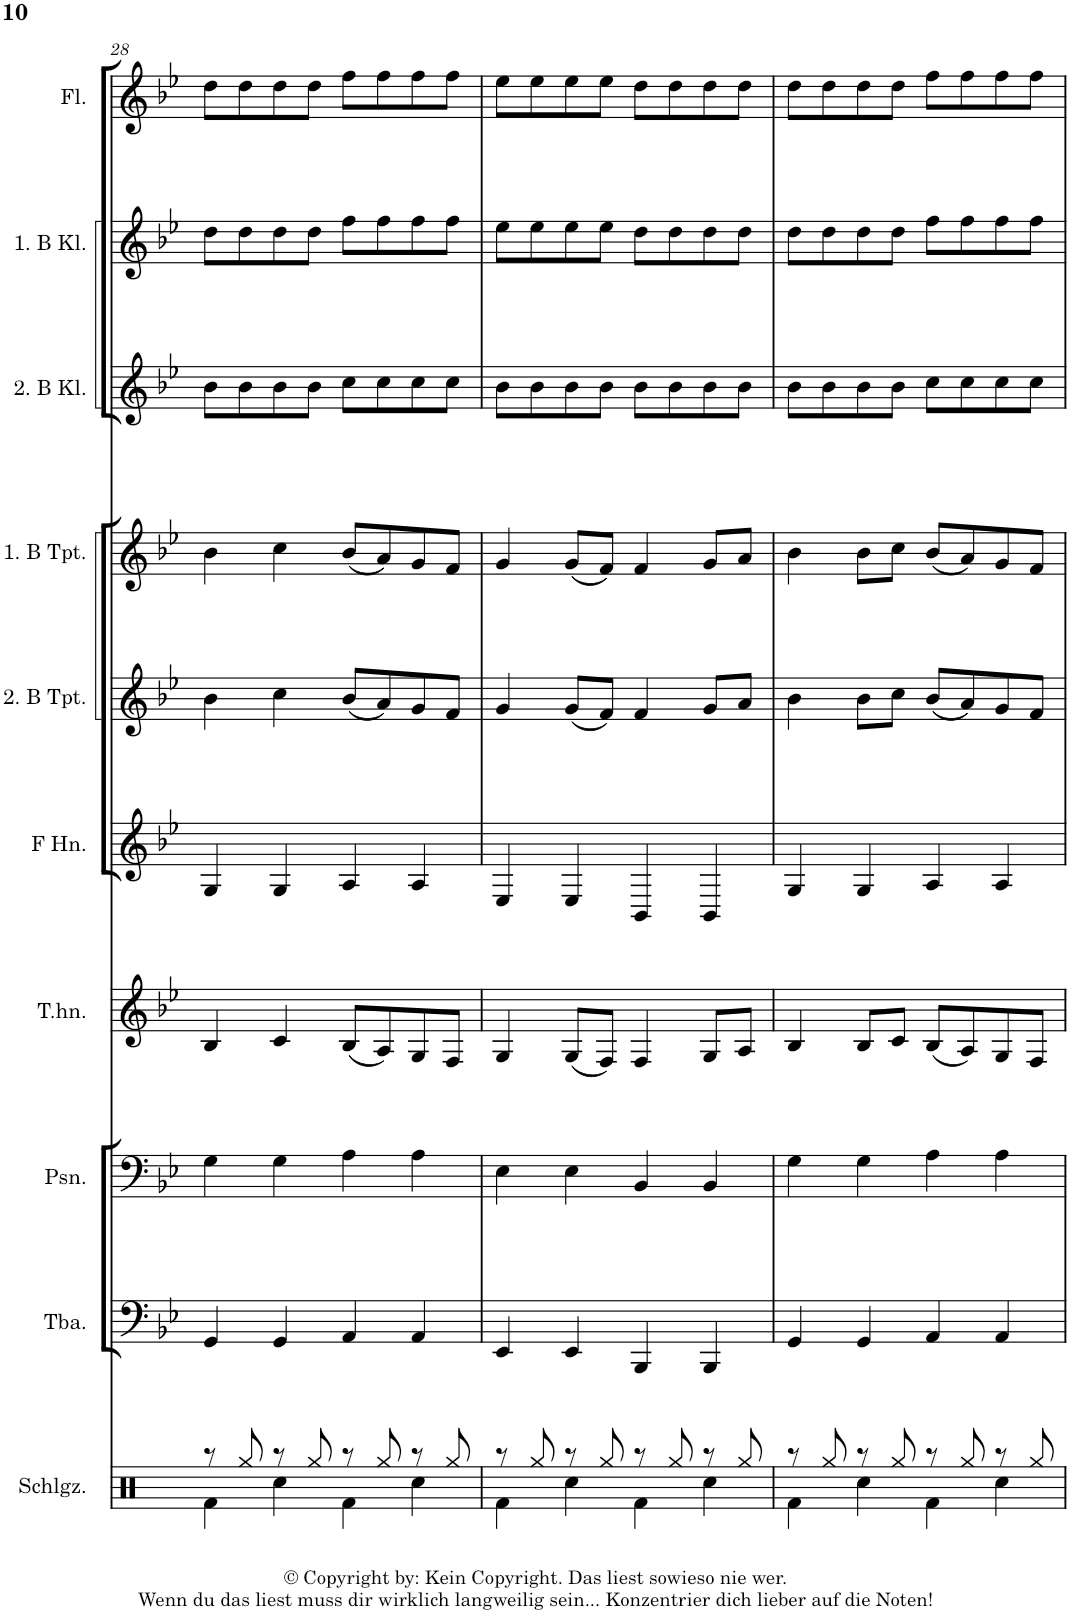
**kern	**kern	**kern	**kern	**kern	**kern	**kern	**kern	**kern	**kern
*part10	*part9	*part8	*part7	*part6	*part5	*part4	*part3	*part2	*part1
*staff10	*staff9	*staff8	*staff7	*staff6	*staff5	*staff4	*staff3	*staff2	*staff1
*I"Schlagzeug	*I"Tuba	*I"Posaune	*I"Tenorhorn	*I"Horn in F	*I"2. Trompete in B	*I"1. Trompete in B	*I"2. Klarinette in B	*I"1. Klarinette in B	*I"Flöte
*I'Schlgz.	*I'Tba.	*I'Psn.	*I'T.hn.	*	*	*	*	*	*I'Fl.
!!LO:PB:g=z
*clefX	*clefF4	*clefF4	*clefG2	*clefG2	*clefG2	*clefG2	*clefG2	*clefG2	*clefG2
*	*	*	*ITrd4c7	*ITrd4c7	*ITrd1c2	*ITrd1c2	*ITrd1c2	*ITrd1c2	*
*k[]	*k[b-e-]	*k[b-e-]	*k[b-e-]	*k[b-e-]	*k[b-e-]	*k[b-e-]	*k[b-e-]	*k[b-e-]	*k[b-e-]
*M4/4	*M4/4	*M4/4	*M4/4	*M4/4	*M4/4	*M4/4	*M4/4	*M4/4	*M4/4
=28	=28	=28	=28	=28	=28	=28	=28	=28	=28
*^	*	*	*	*	*	*	*	*	*
8r	4Rf\	4GG/	4G\	4B-/	4G/	4b-\	4b-\	8b-\L	8dd\L	8dd\L
8Rgg/	.	.	.	.	.	.	.	8b-\	8dd\	8dd\
8r	4Rcc\	4GG/	4G\	4c/	4G/	4cc\	4cc\	8b-\	8dd\	8dd\
8Rgg/	.	.	.	.	.	.	.	8b-\J	8dd\J	8dd\J
8r	4Rf\	4AA/	4A\	(8B-/L	4A/	(8b-/L	(8b-/L	8cc\L	8ff\L	8ff\L
8Rgg/	.	.	.	8A/)	.	8a/)	8a/)	8cc\	8ff\	8ff\
8r	4Rcc\	4AA/	4A\	8G/	4A/	8g/	8g/	8cc\	8ff\	8ff\
8Rgg/	.	.	.	8F/J	.	8f/J	8f/J	8cc\J	8ff\J	8ff\J
=29	=29	=29	=29	=29	=29	=29	=29	=29	=29	=29
8r	4Rf\	4EE-/	4E-\	4G/	4E-/	4g/	4g/	8b-\L	8ee-\L	8ee-\L
8Rgg/	.	.	.	.	.	.	.	8b-\	8ee-\	8ee-\
8r	4Rcc\	4EE-/	4E-\	(8G/L	4E-/	(8g/L	(8g/L	8b-\	8ee-\	8ee-\
8Rgg/	.	.	.	8F/J)	.	8f/J)	8f/J)	8b-\J	8ee-\J	8ee-\J
8r	4Rf\	4BBB-/	4BB-/	4F/	4BB-/	4f/	4f/	8b-\L	8dd\L	8dd\L
8Rgg/	.	.	.	.	.	.	.	8b-\	8dd\	8dd\
8r	4Rcc\	4BBB-/	4BB-/	8G/L	4BB-/	8g/L	8g/L	8b-\	8dd\	8dd\
8Rgg/	.	.	.	8A/J	.	8a/J	8a/J	8b-\J	8dd\J	8dd\J
=30	=30	=30	=30	=30	=30	=30	=30	=30	=30	=30
8r	4Rf\	4GG/	4G\	4B-/	4G/	4b-\	4b-\	8b-\L	8dd\L	8dd\L
8Rgg/	.	.	.	.	.	.	.	8b-\	8dd\	8dd\
8r	4Rcc\	4GG/	4G\	8B-/L	4G/	8b-\L	8b-\L	8b-\	8dd\	8dd\
8Rgg/	.	.	.	8c/J	.	8cc\J	8cc\J	8b-\J	8dd\J	8dd\J
8r	4Rf\	4AA/	4A\	(8B-/L	4A/	(8b-/L	(8b-/L	8cc\L	8ff\L	8ff\L
8Rgg/	.	.	.	8A/)	.	8a/)	8a/)	8cc\	8ff\	8ff\
8r	4Rcc\	4AA/	4A\	8G/	4A/	8g/	8g/	8cc\	8ff\	8ff\
8Rgg/	.	.	.	8F/J	.	8f/J	8f/J	8cc\J	8ff\J	8ff\J
*v	*v	*	*	*	*	*	*	*	*	*
=	=	=	=	=	=	=	=	=	=
*-	*-	*-	*-	*-	*-	*-	*-	*-	*-
